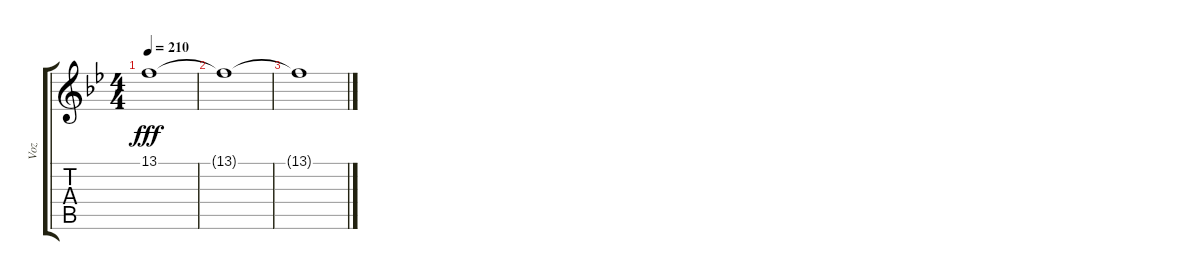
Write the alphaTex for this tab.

\track ("Voz" "Voz") {instrument baritonesax}
\staff {score tabs}
\tuning (E4 B3 G3 D3 A2 E2) {hide}
\ts (4 4)
\tempo 210
\clef g2
\ks gminor
13.1{t}.1{dy fff} |
13.1{t}.1 |
13.1{t}.1
